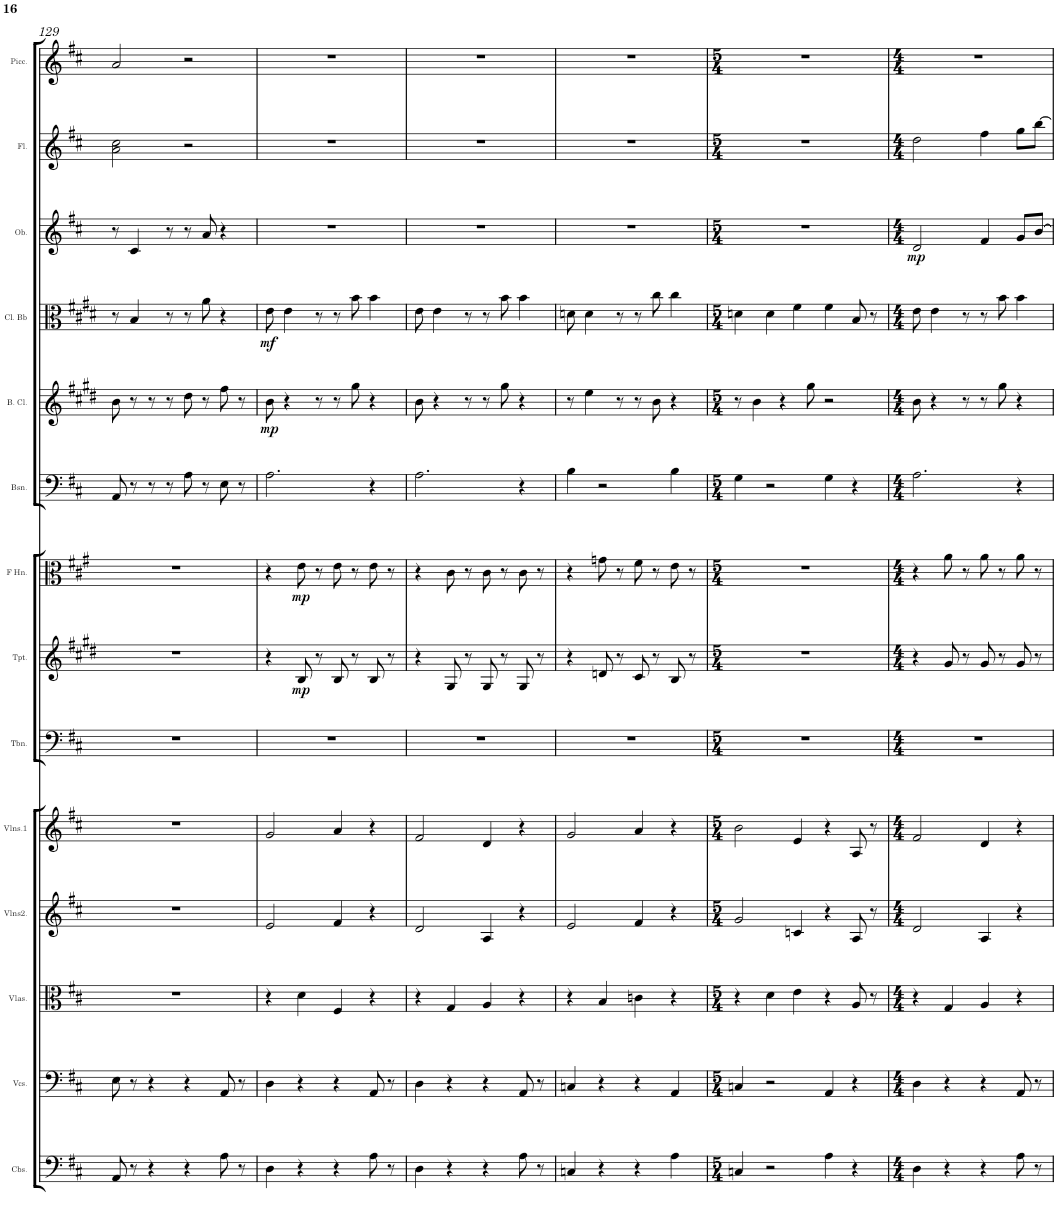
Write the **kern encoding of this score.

**kern	**kern	**kern	**kern	**kern	**kern	**kern	**dynam	**kern	**dynam	**kern	**kern	**dynam	**kern	**dynam	**kern	**dynam	**kern	**kern
*part14	*part13	*part12	*part11	*part10	*part9	*part8	*part8	*part7	*part7	*part6	*part5	*part5	*part4	*part4	*part3	*part3	*part2	*part1
*staff14	*staff13	*staff12	*staff11	*staff10	*staff9	*staff8	*staff8	*staff7	*staff7	*staff6	*staff5	*staff5	*staff4	*staff4	*staff3	*staff3	*staff2	*staff1
*I"Contrabass Section	*I"Violoncello Section	*I"Viola Section	*I"Violin Section2	*I"Violin Section1	*I"Trombone	*I"Trumpet	*	*I"French Horn	*	*I"Bassoon	*I"Bass Clarinet	*	*I"Clarinet Bb	*	*I"Oboe	*	*I"Flute	*I"Piccolo
*I'Cbs.	*I'Vcs.	*I'Vlas.	*I'Vlns2.	*I'Vlns.1	*I'Tbn.	*I'Tpt.	*	*I'F Hn.	*	*I'Bsn.	*I'B. Cl.	*	*I'Cl. Bb	*	*I'Ob.	*	*I'Fl.	*I'Picc.
!!LO:PB:g=z
*clefF4	*clefF4	*clefC3	*clefG2	*clefG2	*clefF4	*clefG2	*	*clefC3	*	*clefF4	*clefG2	*	*clefC3	*	*clefG2	*	*clefG2	*clefG2
*Trd7c12	*	*	*	*	*	*Trd1c2	*	*Trd4c7	*	*	*Trd8c14	*	*Trd1c2	*	*	*	*	*Trd-7c-12
*k[f#c#]	*k[f#c#]	*k[f#c#]	*k[f#c#]	*k[f#c#]	*k[f#c#]	*k[f#c#g#d#]	*	*k[f#c#g#]	*	*k[f#c#]	*k[f#c#g#d#]	*	*k[f#c#g#d#]	*	*k[f#c#]	*	*k[f#c#]	*k[f#c#]
*M4/4	*M4/4	*M4/4	*M4/4	*M4/4	*M4/4	*M4/4	*	*M4/4	*	*M4/4	*M4/4	*	*M4/4	*	*M4/4	*	*M4/4	*M4/4
=129	=129	=129	=129	=129	=129	=129	=129	=129	=129	=129	=129	=129	=129	=129	=129	=129	=129	=129
8AA/	8E\	1r	1r	1r	1r	1r	.	1r	.	8AA/	8b\	.	8r	.	8r	.	2a\ 2cc#\	2a/
8r	8r	.	.	.	.	.	.	.	.	8r	8r	.	4B/	.	4c#/	.	.	.
4r	4r	.	.	.	.	.	.	.	.	8r	8r	.	.	.	.	.	.	.
.	.	.	.	.	.	.	.	.	.	8r	8r	.	8r	.	8r	.	.	.
4r	4r	.	.	.	.	.	.	.	.	8A\	8dd#\	.	8r	.	8r	.	2r	2r
.	.	.	.	.	.	.	.	.	.	8r	8r	.	8a\	.	8a/	.	.	.
8A\	8AA/	.	.	.	.	.	.	.	.	8E\	8ff#\	.	4r	.	4r	.	.	.
8r	8r	.	.	.	.	.	.	.	.	8r	8r	.	.	.	.	.	.	.
=130	=130	=130	=130	=130	=130	=130	=130	=130	=130	=130	=130	=130	=130	=130	=130	=130	=130	=130
!	!	!	!	!	!	!	!	!	!	!	!	!LO:DY:b	!	!LO:DY:b	!	!	!	!
4D\	4D\	4r	2e/	2g/	1r	4r	.	4r	.	2.A\	8b\	mp	8e\	mf	1r	.	1r	1r
.	.	.	.	.	.	.	.	.	.	.	4r	.	4e\	.	.	.	.	.
!	!	!	!	!	!	!	!LO:DY:b	!	!LO:DY:b	!	!	!	!	!	!	!	!	!
4r	4r	4d\	.	.	.	8B/	mp	8e\	mp	.	.	.	.	.	.	.	.	.
.	.	.	.	.	.	8r	.	8r	.	.	8r	.	8r	.	.	.	.	.
4r	4r	4F#/	4f#/	4a/	.	8B/	.	8e\	.	.	8r	.	8r	.	.	.	.	.
.	.	.	.	.	.	8r	.	8r	.	.	8gg#\	.	8b\	.	.	.	.	.
8A\	8AA/	4r	4r	4r	.	8B/	.	8e\	.	4r	4r	.	4b\	.	.	.	.	.
8r	8r	.	.	.	.	8r	.	8r	.	.	.	.	.	.	.	.	.	.
=131	=131	=131	=131	=131	=131	=131	=131	=131	=131	=131	=131	=131	=131	=131	=131	=131	=131	=131
4D\	4D\	4r	2d/	2f#/	1r	4r	.	4r	.	2.A\	8b\	.	8e\	.	1r	.	1r	1r
.	.	.	.	.	.	.	.	.	.	.	4r	.	4e\	.	.	.	.	.
4r	4r	4G/	.	.	.	8G#/	.	8c#\	.	.	.	.	.	.	.	.	.	.
.	.	.	.	.	.	8r	.	8r	.	.	8r	.	8r	.	.	.	.	.
4r	4r	4A/	4A/	4d/	.	8G#/	.	8c#\	.	.	8r	.	8r	.	.	.	.	.
.	.	.	.	.	.	8r	.	8r	.	.	8gg#\	.	8b\	.	.	.	.	.
8A\	8AA/	4r	4r	4r	.	8G#/	.	8c#\	.	4r	4r	.	4b\	.	.	.	.	.
8r	8r	.	.	.	.	8r	.	8r	.	.	.	.	.	.	.	.	.	.
=132	=132	=132	=132	=132	=132	=132	=132	=132	=132	=132	=132	=132	=132	=132	=132	=132	=132	=132
4Cn/	4Cn/	4r	2e/	2g/	1r	4r	.	4r	.	4B\	8r	.	8dn\	.	1r	.	1r	1r
.	.	.	.	.	.	.	.	.	.	.	4ee\	.	4d\	.	.	.	.	.
4r	4r	4B/	.	.	.	8dn/	.	8gn\	.	2r	.	.	.	.	.	.	.	.
.	.	.	.	.	.	8r	.	8r	.	.	8r	.	8r	.	.	.	.	.
4r	4r	4cn\	4f#/	4a/	.	8c#/	.	8f#\	.	.	8r	.	8r	.	.	.	.	.
.	.	.	.	.	.	8r	.	8r	.	.	8b\	.	8cc#\	.	.	.	.	.
4A\	4AA/	4r	4r	4r	.	8B/	.	8e\	.	4B\	4r	.	4cc#\	.	.	.	.	.
.	.	.	.	.	.	8r	.	8r	.	.	.	.	.	.	.	.	.	.
=133	=133	=133	=133	=133	=133	=133	=133	=133	=133	=133	=133	=133	=133	=133	=133	=133	=133	=133
*M5/4	*M5/4	*M5/4	*M5/4	*M5/4	*M5/4	*M5/4	*	*M5/4	*	*M5/4	*M5/4	*	*M5/4	*	*M5/4	*	*M5/4	*M5/4
4Cn/	4Cn/	4r	2g/	2b\	4%5r	4%5r	.	4%5r	.	4G\	8r	.	4dn\	.	4%5r	.	4%5r	4%5r
.	.	.	.	.	.	.	.	.	.	.	4b\	.	.	.	.	.	.	.
2r	2r	4d\	.	.	.	.	.	.	.	2r	.	.	4d\	.	.	.	.	.
.	.	.	.	.	.	.	.	.	.	.	4r	.	.	.	.	.	.	.
.	.	4e\	4cn/	4e/	.	.	.	.	.	.	.	.	4f#\	.	.	.	.	.
.	.	.	.	.	.	.	.	.	.	.	8gg#\	.	.	.	.	.	.	.
4A\	4AA/	4r	4r	4r	.	.	.	.	.	4G\	2r	.	4f#\	.	.	.	.	.
4r	4r	8A/	8A/	8A/	.	.	.	.	.	4r	.	.	8B/	.	.	.	.	.
.	.	8r	8r	8r	.	.	.	.	.	.	.	.	8r	.	.	.	.	.
=134	=134	=134	=134	=134	=134	=134	=134	=134	=134	=134	=134	=134	=134	=134	=134	=134	=134	=134
*M4/4	*M4/4	*M4/4	*M4/4	*M4/4	*M4/4	*M4/4	*	*M4/4	*	*M4/4	*M4/4	*	*M4/4	*	*M4/4	*	*M4/4	*M4/4
!	!	!	!	!	!	!	!	!	!	!	!	!	!	!	!	!LO:DY:b	!	!
4D\	4D\	4r	2d/	2f#/	1r	4r	.	4r	.	2.A\	8b\	.	8e\	.	2d/	mp	2dd\	1r
.	.	.	.	.	.	.	.	.	.	.	4r	.	4e\	.	.	.	.	.
4r	4r	4G/	.	.	.	8g#/	.	8a\	.	.	.	.	.	.	.	.	.	.
.	.	.	.	.	.	8r	.	8r	.	.	8r	.	8r	.	.	.	.	.
4r	4r	4A/	4A/	4d/	.	8g#/	.	8a\	.	.	8r	.	8r	.	4f#/	.	4ff#\	.
.	.	.	.	.	.	8r	.	8r	.	.	8gg#\	.	8b\	.	.	.	.	.
8A\	8AA/	4r	4r	4r	.	8g#/	.	8a\	.	4r	4r	.	4b\	.	8g/L	.	8gg\L	.
8r	8r	.	.	.	.	8r	.	8r	.	.	.	.	.	.	[8b/J	.	[8bb\J	.
=	=	=	=	=	=	=	=	=	=	=	=	=	=	=	=	=	=	=
*-	*-	*-	*-	*-	*-	*-	*-	*-	*-	*-	*-	*-	*-	*-	*-	*-	*-	*-
